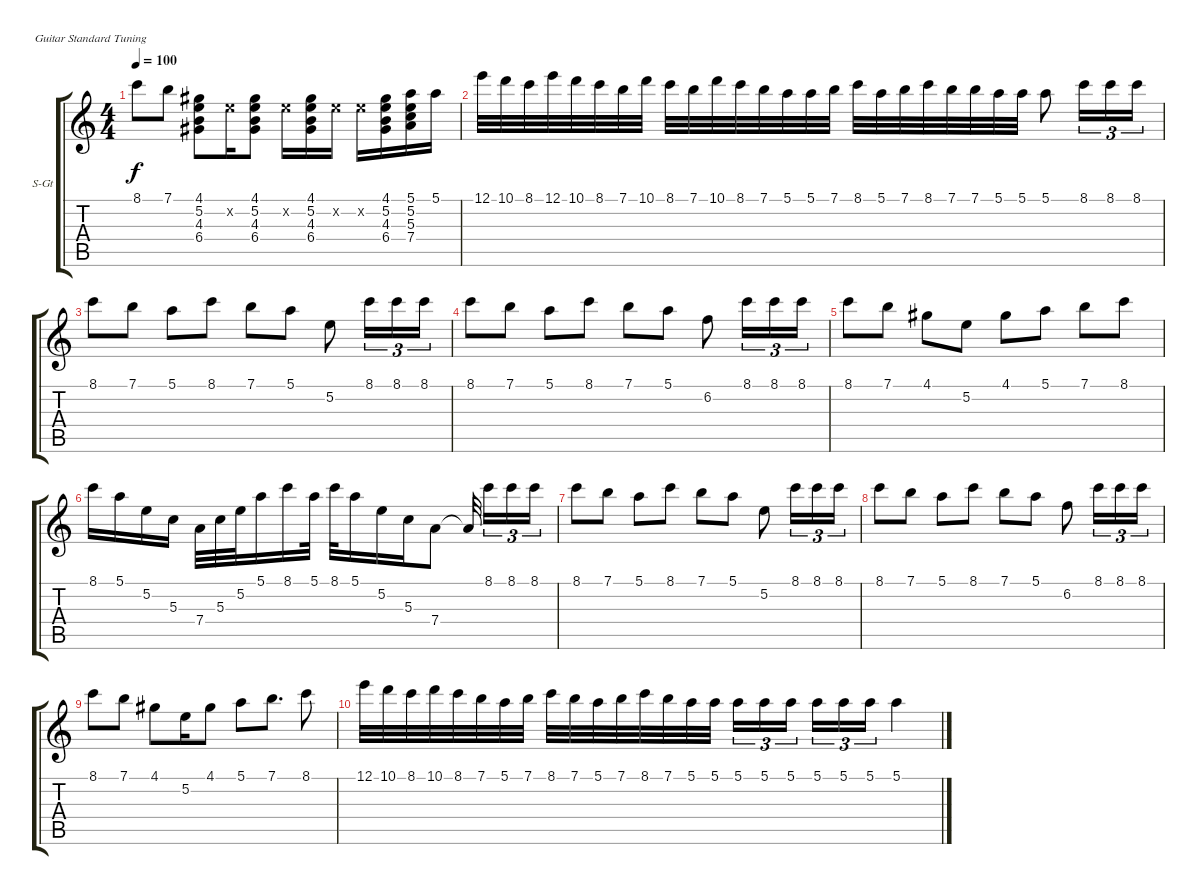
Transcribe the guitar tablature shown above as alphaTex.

\defaultSystemsLayout 4
\bracketExtendMode groupsimilarinstruments
\firstSystemTrackNameOrientation horizontal
\otherSystemsTrackNameOrientation horizontal
\track ("Steel Guitar" "S-Gt") {instrument acousticguitarsteel}
\staff {score tabs}
\tuning (E4 B3 G3 D3 A2 E2)
\ts (4 4)
\tempo 100
\clef g2
\ks c
8.1.8{dy f} 7.1.8 (4.1 5.2 4.3 6.4).8 5.2{x}.16 (4.1 5.2 4.3 6.4).8 5.2{x}.16 (6.4 4.3 5.2 4.1).16 5.2{x}.16 5.2{x}.16 (4.1 6.4 4.3 5.2).16 (5.1 5.2 5.3 7.4).16 5.1.16 |
12.1.32 10.1.32 8.1.32 12.1.32 10.1.32 8.1.32 7.1.32 10.1.32 8.1.32 7.1.32 10.1.32 8.1.32 7.1.32 5.1.32 5.1.32 7.1.32 8.1.32 5.1.32 7.1.32 8.1.32 7.1.32 7.1.32 5.1.32 5.1.32 5.1.8 8.1.16{tu (3 2)} 8.1.16{tu (3 2)} 8.1.16{tu (3 2)} |
8.1.8 7.1.8 5.1.8 8.1.8 7.1.8 5.1.8 5.2.8 8.1.16{tu (3 2)} 8.1.16{tu (3 2)} 8.1.16{tu (3 2)} |
8.1.8 7.1.8 5.1.8 8.1.8 7.1.8 5.1.8 6.2.8 8.1.16{tu (3 2)} 8.1.16{tu (3 2)} 8.1.16{tu (3 2)} |
8.1.8 7.1.8 4.1.8 5.2.8 4.1.8 5.1.8 7.1.8 8.1.8 |
8.1.16 5.1.16 5.2.16 5.3.16 7.4.32 5.3.32 5.2.32 5.1.16 8.1.16 5.1.32 8.1.32 5.1.16 5.2.16 5.3.16 7.4.8 7.4{t}.32 8.1.16{tu (3 2)} 8.1.16{tu (3 2)} 8.1.16{tu (3 2)} |
8.1.8 7.1.8 5.1.8 8.1.8 7.1.8 5.1.8 5.2.8 8.1.16{tu (3 2)} 8.1.16{tu (3 2)} 8.1.16{tu (3 2)} |
8.1.8 7.1.8 5.1.8 8.1.8 7.1.8 5.1.8 6.2.8 8.1.16{tu (3 2)} 8.1.16{tu (3 2)} 8.1.16{tu (3 2)} |
8.1.8 7.1.8 4.1.8 5.2.16 4.1.8 5.1.8 7.1.8{d} 8.1.8 |
12.1.32 10.1.32 8.1.32 10.1.32 8.1.32 7.1.32 5.1.32 7.1.32 8.1.32 7.1.32 5.1.32 7.1.32 8.1.32 7.1.32 5.1.32 5.1.32 5.1.16{tu (3 2)} 5.1.16{tu (3 2)} 5.1.16{tu (3 2)} 5.1.16{tu (3 2)} 5.1.16{tu (3 2)} 5.1.16{tu (3 2)} 5.1.4
